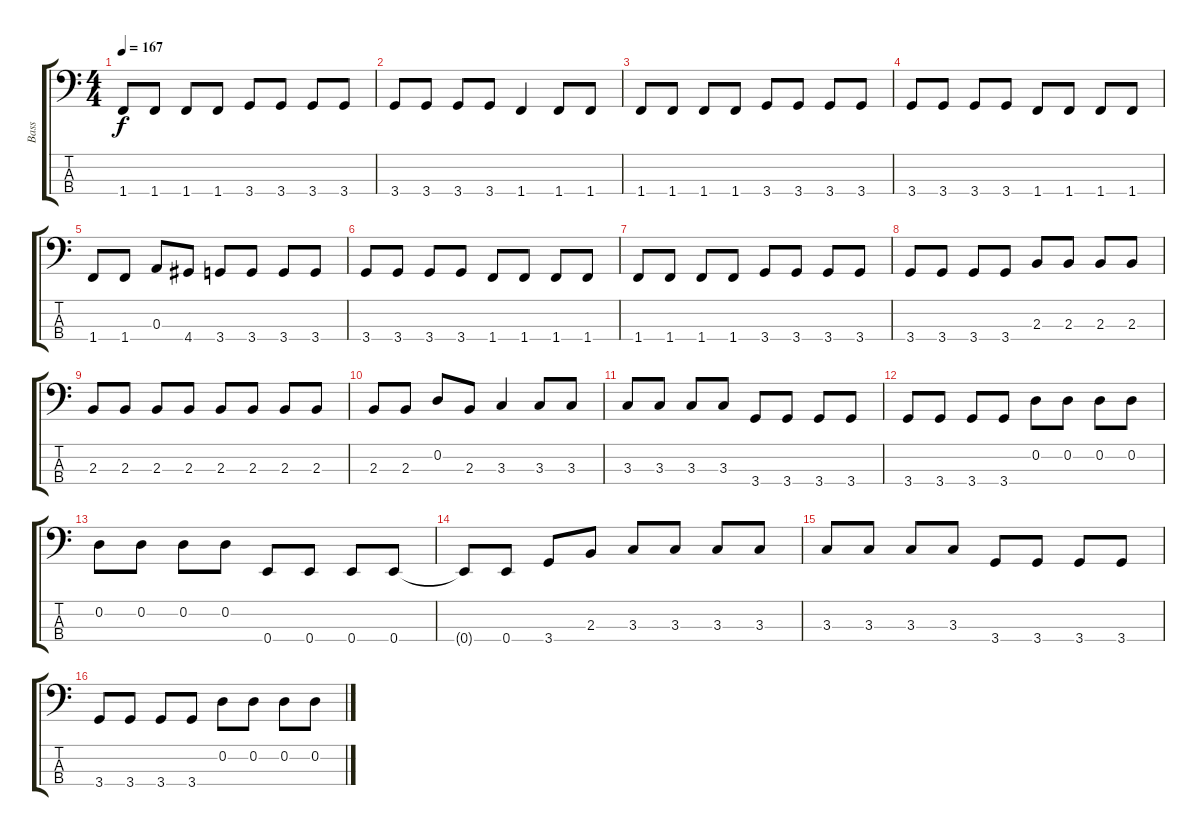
\track ("Bass" "Bass") {instrument electricbasspick}
\staff {score tabs}
\tuning (G2 D2 A1 E1) {hide}
\ts (4 4)
\tempo 167
\clef f4
\ks c
1.4.8{dy f} 1.4.8 1.4.8 1.4.8 3.4.8 3.4.8 3.4.8 3.4.8 |
3.4.8 3.4.8 3.4.8 3.4.8 1.4.4 1.4.8 1.4.8 |
1.4.8 1.4.8 1.4.8 1.4.8 3.4.8 3.4.8 3.4.8 3.4.8 |
3.4.8 3.4.8 3.4.8 3.4.8 1.4.8 1.4.8 1.4.8 1.4.8 |
1.4.8 1.4.8 0.3.8 4.4.8 3.4.8 3.4.8 3.4.8 3.4.8 |
3.4.8 3.4.8 3.4.8 3.4.8 1.4.8 1.4.8 1.4.8 1.4.8 |
1.4.8 1.4.8 1.4.8 1.4.8 3.4.8 3.4.8 3.4.8 3.4.8 |
3.4.8 3.4.8 3.4.8 3.4.8 2.3.8 2.3.8 2.3.8 2.3.8 |
2.3.8 2.3.8 2.3.8 2.3.8 2.3.8 2.3.8 2.3.8 2.3.8 |
2.3.8 2.3.8 0.2.8 2.3.8 3.3.4 3.3.8 3.3.8 |
3.3.8 3.3.8 3.3.8 3.3.8 3.4.8 3.4.8 3.4.8 3.4.8 |
3.4.8 3.4.8 3.4.8 3.4.8 0.2.8 0.2.8 0.2.8 0.2.8 |
0.2.8 0.2.8 0.2.8 0.2.8 0.4.8 0.4.8 0.4.8 0.4.8 |
0.4{t}.8 0.4.8 3.4.8 2.3.8 3.3.8 3.3.8 3.3.8 3.3.8 |
3.3.8 3.3.8 3.3.8 3.3.8 3.4.8 3.4.8 3.4.8 3.4.8 |
3.4.8 3.4.8 3.4.8 3.4.8 0.2.8 0.2.8 0.2.8 0.2.8
